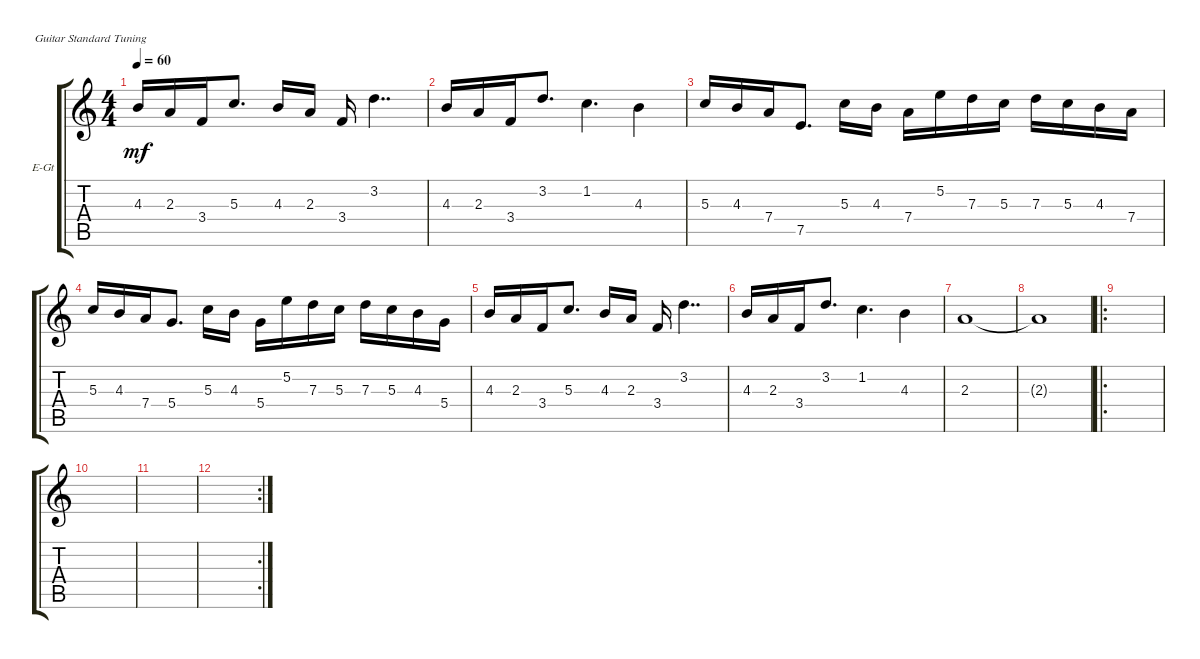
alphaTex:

\defaultSystemsLayout 4
\bracketExtendMode groupsimilarinstruments
\firstSystemTrackNameOrientation horizontal
\otherSystemsTrackNameOrientation horizontal
\track ("Vovan" "E-Gt") {instrument distortionguitar}
\staff {score tabs}
\tuning (E4 B3 G3 D3 A2 E2)
\ts (4 4)
\tempo 60
\clef g2
\ks c
4.3.16{dy mf} 2.3.16 3.4.16 5.3.8{d} 4.3.16 2.3.16 3.4.16 3.2.4{dd} |
4.3.16 2.3.16 3.4.16 3.2.8{d} 1.2.4{d} 4.3.4 |
5.3.16 4.3.16 7.4.16 7.5.8{d} 5.3.16 4.3.16 7.4.16 5.2.16 7.3.16 5.3.16 7.3.16 5.3.16 4.3.16 7.4.16 |
5.3.16 4.3.16 7.4.16 5.4.8{d} 5.3.16 4.3.16 5.4.16 5.2.16 7.3.16 5.3.16 7.3.16 5.3.16 4.3.16 5.4.16 |
4.3.16 2.3.16 3.4.16 5.3.8{d} 4.3.16 2.3.16 3.4.16 3.2.4{dd} |
4.3.16 2.3.16 3.4.16 3.2.8{d} 1.2.4{d} 4.3.4 |
2.3.1 |
2.3{t}.1 |
\ro
|
|
|
\rc 2
